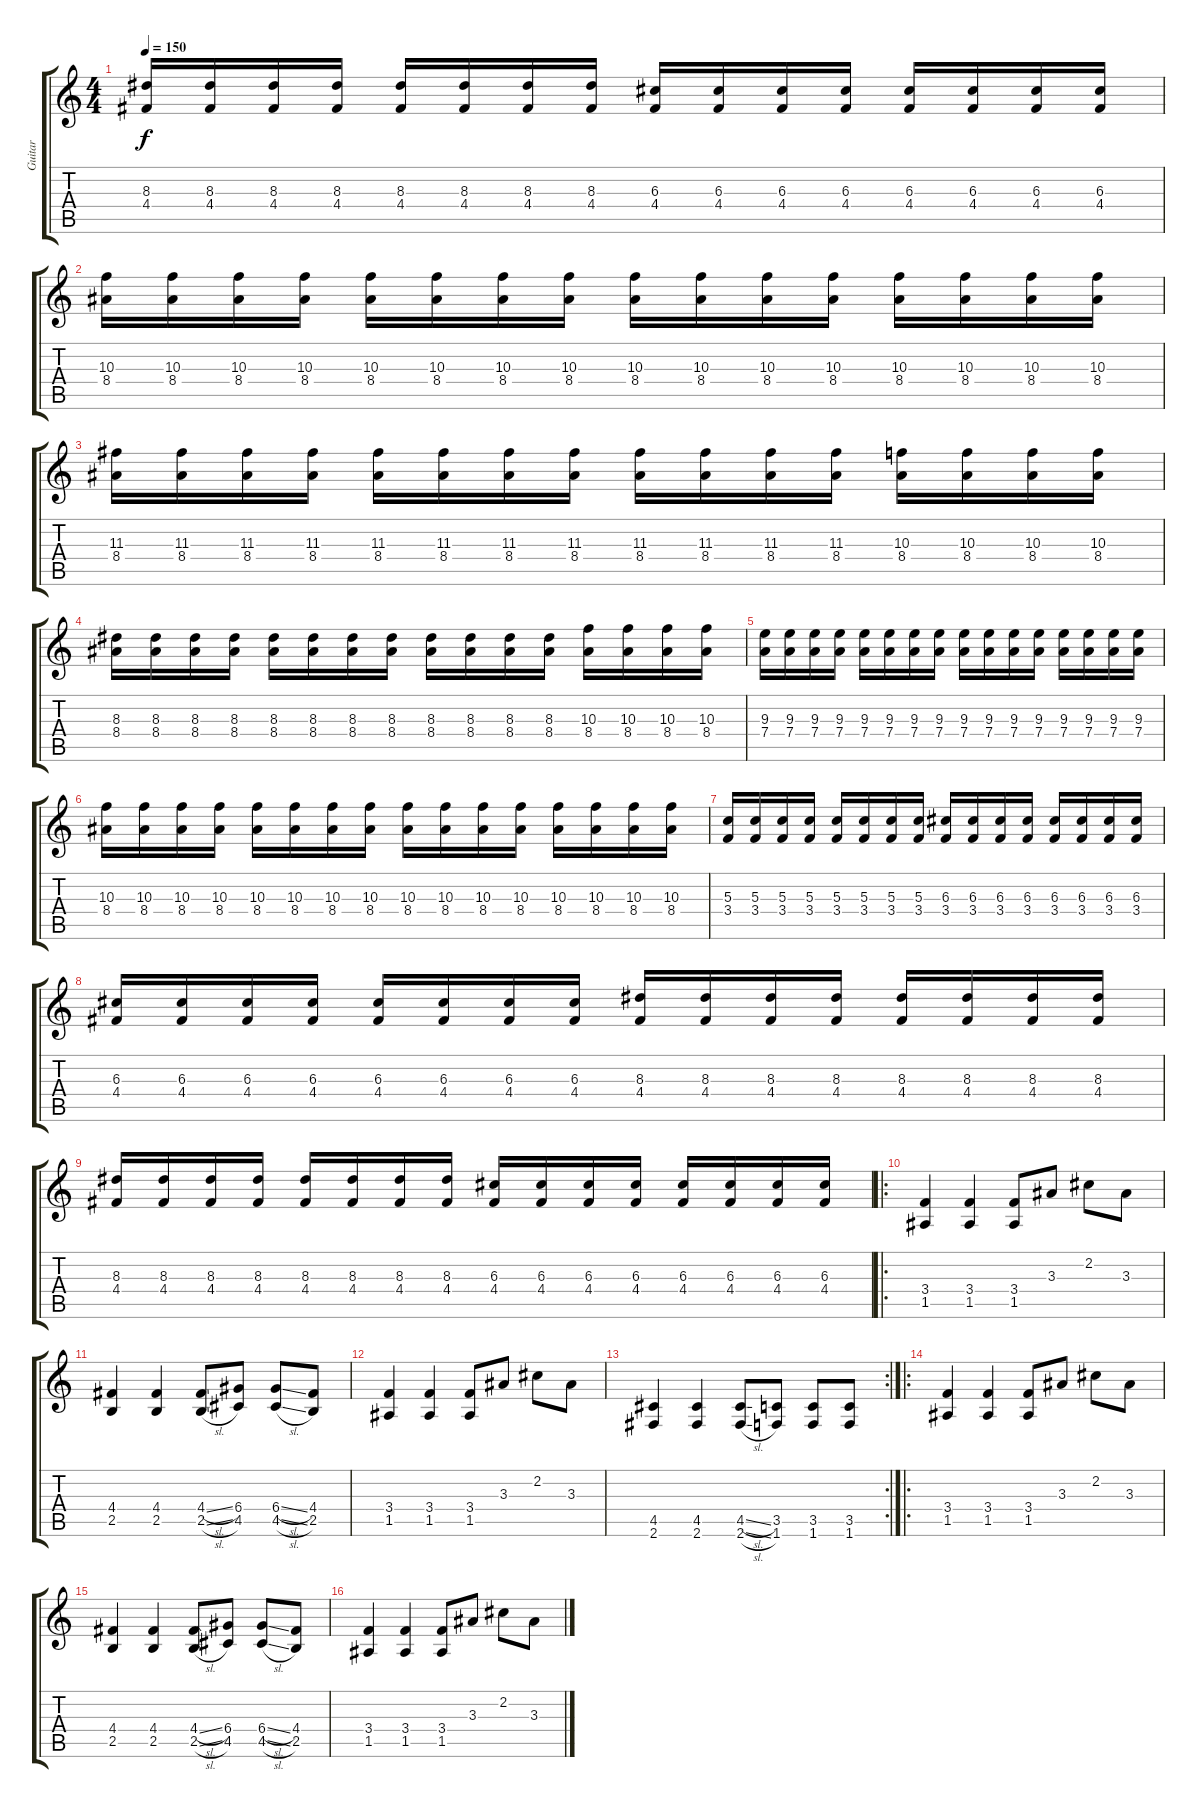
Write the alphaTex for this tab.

\track ("Guitar" "Guitar") {instrument distortionguitar}
\staff {score tabs}
\tuning (E4 B3 G3 D3 A2 E2) {hide}
\ts (4 4)
\tempo 150
\clef g2
\ks c
(8.3 4.4).16{dy f} (8.3 4.4).16 (8.3 4.4).16 (8.3 4.4).16 (8.3 4.4).16 (8.3 4.4).16 (8.3 4.4).16 (8.3 4.4).16 (6.3 4.4).16 (6.3 4.4).16 (6.3 4.4).16 (6.3 4.4).16 (6.3 4.4).16 (6.3 4.4).16 (6.3 4.4).16 (6.3 4.4).16 |
(10.3 8.4).16 (10.3 8.4).16 (10.3 8.4).16 (10.3 8.4).16 (10.3 8.4).16 (10.3 8.4).16 (10.3 8.4).16 (10.3 8.4).16 (10.3 8.4).16 (10.3 8.4).16 (10.3 8.4).16 (10.3 8.4).16 (10.3 8.4).16 (10.3 8.4).16 (10.3 8.4).16 (10.3 8.4).16 |
(11.3 8.4).16 (11.3 8.4).16 (11.3 8.4).16 (11.3 8.4).16 (11.3 8.4).16 (11.3 8.4).16 (11.3 8.4).16 (11.3 8.4).16 (11.3 8.4).16 (11.3 8.4).16 (11.3 8.4).16 (11.3 8.4).16 (10.3 8.4).16 (10.3 8.4).16 (10.3 8.4).16 (10.3 8.4).16 |
(8.3 8.4).16 (8.3 8.4).16 (8.3 8.4).16 (8.3 8.4).16 (8.3 8.4).16 (8.3 8.4).16 (8.3 8.4).16 (8.3 8.4).16 (8.3 8.4).16 (8.3 8.4).16 (8.3 8.4).16 (8.3 8.4).16 (10.3 8.4).16 (10.3 8.4).16 (10.3 8.4).16 (10.3 8.4).16 |
(9.3 7.4).16 (9.3 7.4).16 (9.3 7.4).16 (9.3 7.4).16 (9.3 7.4).16 (9.3 7.4).16 (9.3 7.4).16 (9.3 7.4).16 (9.3 7.4).16 (9.3 7.4).16 (9.3 7.4).16 (9.3 7.4).16 (9.3 7.4).16 (9.3 7.4).16 (9.3 7.4).16 (9.3 7.4).16 |
(10.3 8.4).16 (10.3 8.4).16 (10.3 8.4).16 (10.3 8.4).16 (10.3 8.4).16 (10.3 8.4).16 (10.3 8.4).16 (10.3 8.4).16 (10.3 8.4).16 (10.3 8.4).16 (10.3 8.4).16 (10.3 8.4).16 (10.3 8.4).16 (10.3 8.4).16 (10.3 8.4).16 (10.3 8.4).16 |
(5.3 3.4).16 (5.3 3.4).16 (5.3 3.4).16 (5.3 3.4).16 (5.3 3.4).16 (5.3 3.4).16 (5.3 3.4).16 (5.3 3.4).16 (6.3 3.4).16 (6.3 3.4).16 (6.3 3.4).16 (6.3 3.4).16 (6.3 3.4).16 (6.3 3.4).16 (6.3 3.4).16 (6.3 3.4).16 |
(6.3 4.4).16 (6.3 4.4).16 (6.3 4.4).16 (6.3 4.4).16 (6.3 4.4).16 (6.3 4.4).16 (6.3 4.4).16 (6.3 4.4).16 (8.3 4.4).16 (8.3 4.4).16 (8.3 4.4).16 (8.3 4.4).16 (8.3 4.4).16 (8.3 4.4).16 (8.3 4.4).16 (8.3 4.4).16 |
(8.3 4.4).16 (8.3 4.4).16 (8.3 4.4).16 (8.3 4.4).16 (8.3 4.4).16 (8.3 4.4).16 (8.3 4.4).16 (8.3 4.4).16 (6.3 4.4).16 (6.3 4.4).16 (6.3 4.4).16 (6.3 4.4).16 (6.3 4.4).16 (6.3 4.4).16 (6.3 4.4).16 (6.3 4.4).16 |
\ro
(3.4 1.5).4 (3.4 1.5).4 (3.4 1.5).8 3.3.8 2.2.8 3.3.8 |
(4.4 2.5).4 (4.4 2.5).4 (4.4{sl} 2.5{sl}).8 (6.4 4.5).8 (6.4{sl} 4.5{sl}).8 (4.4 2.5).8 |
(3.4 1.5).4 (3.4 1.5).4 (3.4 1.5).8 3.3.8 2.2.8 3.3.8 |
\rc 2
(4.5 2.6).4 (4.5 2.6).4 (4.5{sl} 2.6{sl}).8 (3.5 1.6).8 (3.5 1.6).8 (3.5 1.6).8 |
\ro
(3.4 1.5).4 (3.4 1.5).4 (3.4 1.5).8 3.3.8 2.2.8 3.3.8 |
(4.4 2.5).4 (4.4 2.5).4 (4.4{sl} 2.5{sl}).8 (6.4 4.5).8 (6.4{sl} 4.5{sl}).8 (4.4 2.5).8 |
(3.4 1.5).4 (3.4 1.5).4 (3.4 1.5).8 3.3.8 2.2.8 3.3.8
